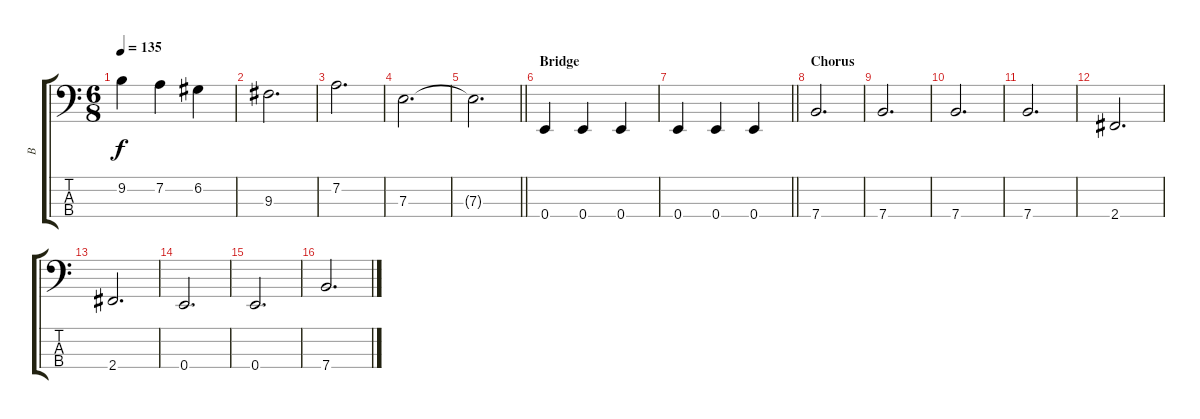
\track ("B" "B") {instrument electricbasspick}
\staff {score tabs}
\tuning (G2 D2 A1 E1) {hide}
\ts (6 8)
\tempo 135
\clef f4
\ks c
9.2.4{dy f} 7.2.4 6.2.4 |
9.3.2{d} |
7.2.2{d} |
7.3.2{d} |
\barLineRight lightlight
7.3{t}.2{d} |
\section ("" "Bridge")
0.4.4 0.4.4 0.4.4 |
\barLineRight lightlight
0.4.4 0.4.4 0.4.4 |
\section ("" "Chorus")
7.4.2{d} |
7.4.2{d} |
7.4.2{d} |
7.4.2{d} |
2.4.2{d} |
2.4.2{d} |
0.4.2{d} |
0.4.2{d} |
7.4.2{d}
